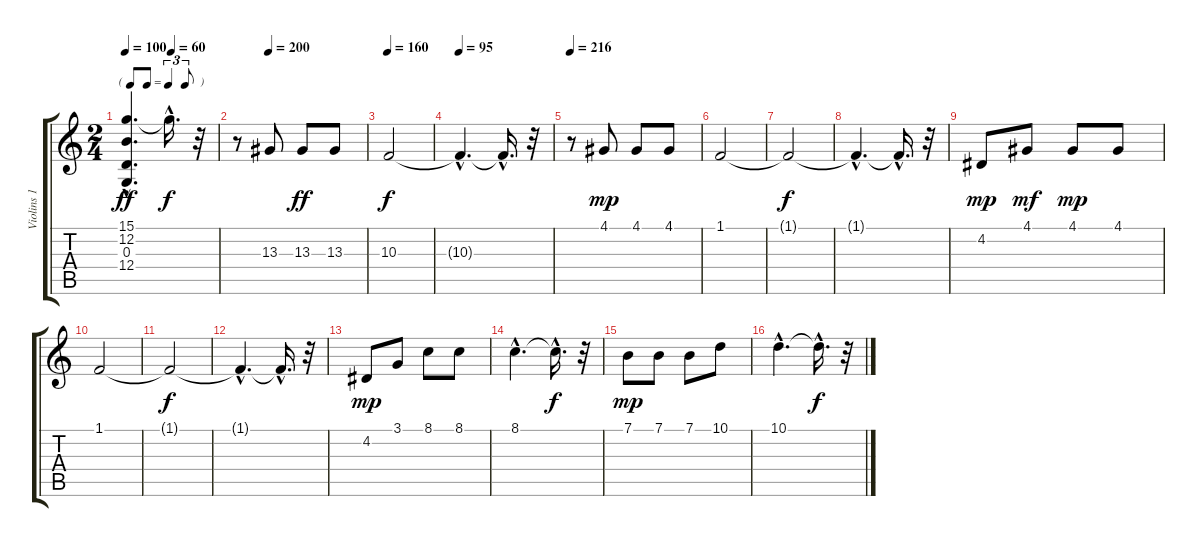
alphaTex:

\track ("Violins 1" "Violins 1") {instrument stringensemble1}
\staff {score tabs}
\tuning (E4 B3 G3 D3 A2 E2) {hide}
\ts (2 4)
\tf triplet8th
\tempo 100
\tempo (60 0.5)
\clef g2
\ks c
(15.1{hac} 12.2 0.3 12.4).4{d dy ff} 15.1{hac t}.16{d dy f} r.32 |
\tempo (200 0.25)
r.8 13.3.8 13.3.8{dy ff} 13.3.8 |
\tempo 160
10.3.2{dy f} |
\tempo 95
10.3{hac t}.4{d} 10.3{hac t}.16{d} r.32 |
\tempo 216
r.8 4.1.8{dy mp} 4.1.8 4.1.8 |
1.1.2 |
1.1{t}.2{dy f} |
1.1{hac t}.4{d} 1.1{hac t}.16{d} r.32 |
4.2.8{dy mp} 4.1.8{dy mf} 4.1.8{dy mp} 4.1.8 |
1.1.2 |
1.1{t}.2{dy f} |
1.1{hac t}.4{d} 1.1{hac t}.16{d} r.32 |
4.2.8{dy mp} 3.1.8 8.1.8 8.1.8 |
8.1{hac}.4{d} 8.1{hac t}.16{d dy f} r.32 |
7.1.8{dy mp} 7.1.8 7.1.8 10.1.8 |
10.1{hac}.4{d} 10.1{hac t}.16{d dy f} r.32
